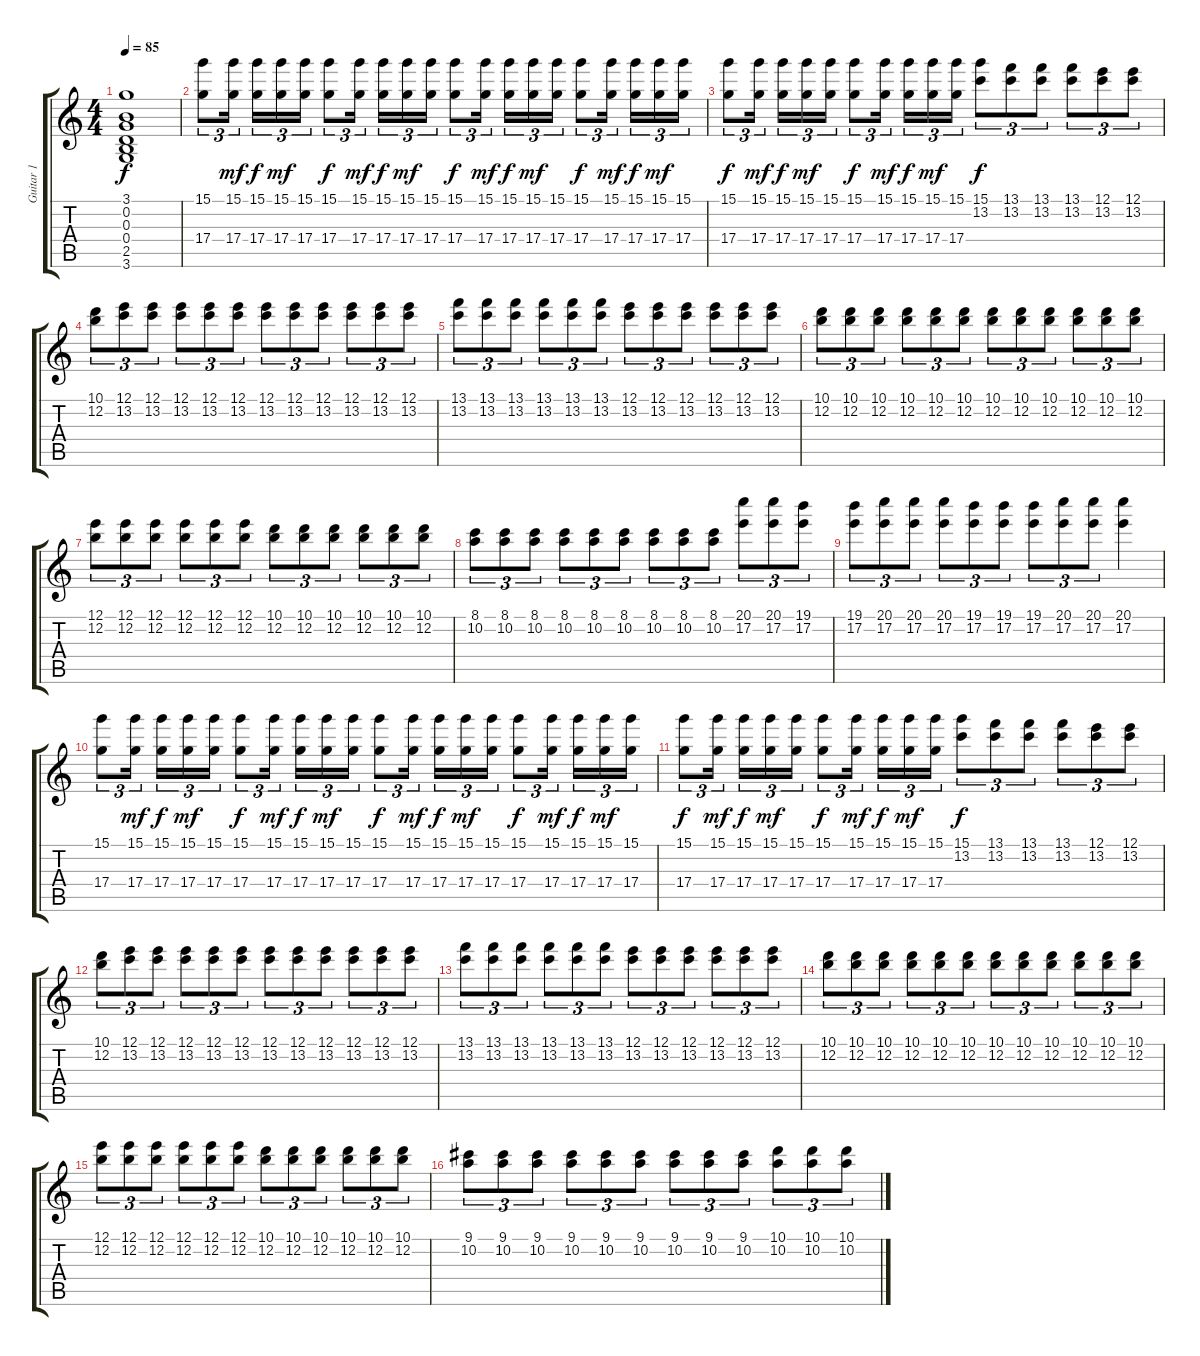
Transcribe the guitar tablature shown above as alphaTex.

\track ("Guitar 1" "Guitar 1") {instrument distortionguitar}
\staff {score tabs}
\tuning (E4 B3 G3 D3 A2 E2) {hide}
\ts (4 4)
\tempo 85
\clef g2
\ks c
(3.1 0.2 0.3 0.4 2.5 3.6).1{dy f} |
(15.1 17.4).8{tu (3 2)} (15.1 17.4).16{tu (3 2) dy mf} (15.1 17.4).16{tu (3 2) dy f} (15.1 17.4).16{tu (3 2) dy mf} (15.1 17.4).16{tu (3 2)} (15.1 17.4).8{tu (3 2) dy f} (15.1 17.4).16{tu (3 2) dy mf} (15.1 17.4).16{tu (3 2) dy f} (15.1 17.4).16{tu (3 2) dy mf} (15.1 17.4).16{tu (3 2)} (15.1 17.4).8{tu (3 2) dy f} (15.1 17.4).16{tu (3 2) dy mf} (15.1 17.4).16{tu (3 2) dy f} (15.1 17.4).16{tu (3 2) dy mf} (15.1 17.4).16{tu (3 2)} (15.1 17.4).8{tu (3 2) dy f} (15.1 17.4).16{tu (3 2) dy mf} (15.1 17.4).16{tu (3 2) dy f} (15.1 17.4).16{tu (3 2) dy mf} (15.1 17.4).16{tu (3 2)} |
(15.1 17.4).8{tu (3 2) dy f} (15.1 17.4).16{tu (3 2) dy mf} (15.1 17.4).16{tu (3 2) dy f} (15.1 17.4).16{tu (3 2) dy mf} (15.1 17.4).16{tu (3 2)} (15.1 17.4).8{tu (3 2) dy f} (15.1 17.4).16{tu (3 2) dy mf} (15.1 17.4).16{tu (3 2) dy f} (15.1 17.4).16{tu (3 2) dy mf} (15.1 17.4).16{tu (3 2)} (15.1 13.2).8{tu (3 2) dy f} (13.1 13.2).8{tu (3 2)} (13.1 13.2).8{tu (3 2)} (13.1 13.2).8{tu (3 2)} (12.1 13.2).8{tu (3 2)} (12.1 13.2).8{tu (3 2)} |
(10.1 12.2).8{tu (3 2)} (12.1 13.2).8{tu (3 2)} (12.1 13.2).8{tu (3 2)} (12.1 13.2).8{tu (3 2)} (12.1 13.2).8{tu (3 2)} (12.1 13.2).8{tu (3 2)} (12.1 13.2).8{tu (3 2)} (12.1 13.2).8{tu (3 2)} (12.1 13.2).8{tu (3 2)} (12.1 13.2).8{tu (3 2)} (12.1 13.2).8{tu (3 2)} (12.1 13.2).8{tu (3 2)} |
(13.1 13.2).8{tu (3 2)} (13.1 13.2).8{tu (3 2)} (13.1 13.2).8{tu (3 2)} (13.1 13.2).8{tu (3 2)} (13.1 13.2).8{tu (3 2)} (13.1 13.2).8{tu (3 2)} (12.1 13.2).8{tu (3 2)} (12.1 13.2).8{tu (3 2)} (12.1 13.2).8{tu (3 2)} (12.1 13.2).8{tu (3 2)} (12.1 13.2).8{tu (3 2)} (12.1 13.2).8{tu (3 2)} |
(10.1 12.2).8{tu (3 2)} (10.1 12.2).8{tu (3 2)} (10.1 12.2).8{tu (3 2)} (10.1 12.2).8{tu (3 2)} (10.1 12.2).8{tu (3 2)} (10.1 12.2).8{tu (3 2)} (10.1 12.2).8{tu (3 2)} (10.1 12.2).8{tu (3 2)} (10.1 12.2).8{tu (3 2)} (10.1 12.2).8{tu (3 2)} (10.1 12.2).8{tu (3 2)} (10.1 12.2).8{tu (3 2)} |
(12.1 12.2).8{tu (3 2)} (12.1 12.2).8{tu (3 2)} (12.1 12.2).8{tu (3 2)} (12.1 12.2).8{tu (3 2)} (12.1 12.2).8{tu (3 2)} (12.1 12.2).8{tu (3 2)} (10.1 12.2).8{tu (3 2)} (10.1 12.2).8{tu (3 2)} (10.1 12.2).8{tu (3 2)} (10.1 12.2).8{tu (3 2)} (10.1 12.2).8{tu (3 2)} (10.1 12.2).8{tu (3 2)} |
(8.1 10.2).8{tu (3 2)} (8.1 10.2).8{tu (3 2)} (8.1 10.2).8{tu (3 2)} (8.1 10.2).8{tu (3 2)} (8.1 10.2).8{tu (3 2)} (8.1 10.2).8{tu (3 2)} (8.1 10.2).8{tu (3 2)} (8.1 10.2).8{tu (3 2)} (8.1 10.2).8{tu (3 2)} (20.1 17.2).8{tu (3 2)} (20.1 17.2).8{tu (3 2)} (19.1 17.2).8{tu (3 2)} |
(19.1 17.2).8{tu (3 2)} (20.1 17.2).8{tu (3 2)} (20.1 17.2).8{tu (3 2)} (20.1 17.2).8{tu (3 2)} (19.1 17.2).8{tu (3 2)} (19.1 17.2).8{tu (3 2)} (19.1 17.2).8{tu (3 2)} (20.1 17.2).8{tu (3 2)} (20.1 17.2).8{tu (3 2)} (20.1 17.2).4 |
(15.1 17.4).8{tu (3 2)} (15.1 17.4).16{tu (3 2) dy mf} (15.1 17.4).16{tu (3 2) dy f} (15.1 17.4).16{tu (3 2) dy mf} (15.1 17.4).16{tu (3 2)} (15.1 17.4).8{tu (3 2) dy f} (15.1 17.4).16{tu (3 2) dy mf} (15.1 17.4).16{tu (3 2) dy f} (15.1 17.4).16{tu (3 2) dy mf} (15.1 17.4).16{tu (3 2)} (15.1 17.4).8{tu (3 2) dy f} (15.1 17.4).16{tu (3 2) dy mf} (15.1 17.4).16{tu (3 2) dy f} (15.1 17.4).16{tu (3 2) dy mf} (15.1 17.4).16{tu (3 2)} (15.1 17.4).8{tu (3 2) dy f} (15.1 17.4).16{tu (3 2) dy mf} (15.1 17.4).16{tu (3 2) dy f} (15.1 17.4).16{tu (3 2) dy mf} (15.1 17.4).16{tu (3 2)} |
(15.1 17.4).8{tu (3 2) dy f} (15.1 17.4).16{tu (3 2) dy mf} (15.1 17.4).16{tu (3 2) dy f} (15.1 17.4).16{tu (3 2) dy mf} (15.1 17.4).16{tu (3 2)} (15.1 17.4).8{tu (3 2) dy f} (15.1 17.4).16{tu (3 2) dy mf} (15.1 17.4).16{tu (3 2) dy f} (15.1 17.4).16{tu (3 2) dy mf} (15.1 17.4).16{tu (3 2)} (15.1 13.2).8{tu (3 2) dy f} (13.1 13.2).8{tu (3 2)} (13.1 13.2).8{tu (3 2)} (13.1 13.2).8{tu (3 2)} (12.1 13.2).8{tu (3 2)} (12.1 13.2).8{tu (3 2)} |
(10.1 12.2).8{tu (3 2)} (12.1 13.2).8{tu (3 2)} (12.1 13.2).8{tu (3 2)} (12.1 13.2).8{tu (3 2)} (12.1 13.2).8{tu (3 2)} (12.1 13.2).8{tu (3 2)} (12.1 13.2).8{tu (3 2)} (12.1 13.2).8{tu (3 2)} (12.1 13.2).8{tu (3 2)} (12.1 13.2).8{tu (3 2)} (12.1 13.2).8{tu (3 2)} (12.1 13.2).8{tu (3 2)} |
(13.1 13.2).8{tu (3 2)} (13.1 13.2).8{tu (3 2)} (13.1 13.2).8{tu (3 2)} (13.1 13.2).8{tu (3 2)} (13.1 13.2).8{tu (3 2)} (13.1 13.2).8{tu (3 2)} (12.1 13.2).8{tu (3 2)} (12.1 13.2).8{tu (3 2)} (12.1 13.2).8{tu (3 2)} (12.1 13.2).8{tu (3 2)} (12.1 13.2).8{tu (3 2)} (12.1 13.2).8{tu (3 2)} |
(10.1 12.2).8{tu (3 2)} (10.1 12.2).8{tu (3 2)} (10.1 12.2).8{tu (3 2)} (10.1 12.2).8{tu (3 2)} (10.1 12.2).8{tu (3 2)} (10.1 12.2).8{tu (3 2)} (10.1 12.2).8{tu (3 2)} (10.1 12.2).8{tu (3 2)} (10.1 12.2).8{tu (3 2)} (10.1 12.2).8{tu (3 2)} (10.1 12.2).8{tu (3 2)} (10.1 12.2).8{tu (3 2)} |
(12.1 12.2).8{tu (3 2)} (12.1 12.2).8{tu (3 2)} (12.1 12.2).8{tu (3 2)} (12.1 12.2).8{tu (3 2)} (12.1 12.2).8{tu (3 2)} (12.1 12.2).8{tu (3 2)} (10.1 12.2).8{tu (3 2)} (10.1 12.2).8{tu (3 2)} (10.1 12.2).8{tu (3 2)} (10.1 12.2).8{tu (3 2)} (10.1 12.2).8{tu (3 2)} (10.1 12.2).8{tu (3 2)} |
(9.1 10.2).8{tu (3 2)} (9.1 10.2).8{tu (3 2)} (9.1 10.2).8{tu (3 2)} (9.1 10.2).8{tu (3 2)} (9.1 10.2).8{tu (3 2)} (9.1 10.2).8{tu (3 2)} (9.1 10.2).8{tu (3 2)} (9.1 10.2).8{tu (3 2)} (9.1 10.2).8{tu (3 2)} (10.1 10.2).8{tu (3 2)} (10.1 10.2).8{tu (3 2)} (10.1 10.2).8{tu (3 2)}
